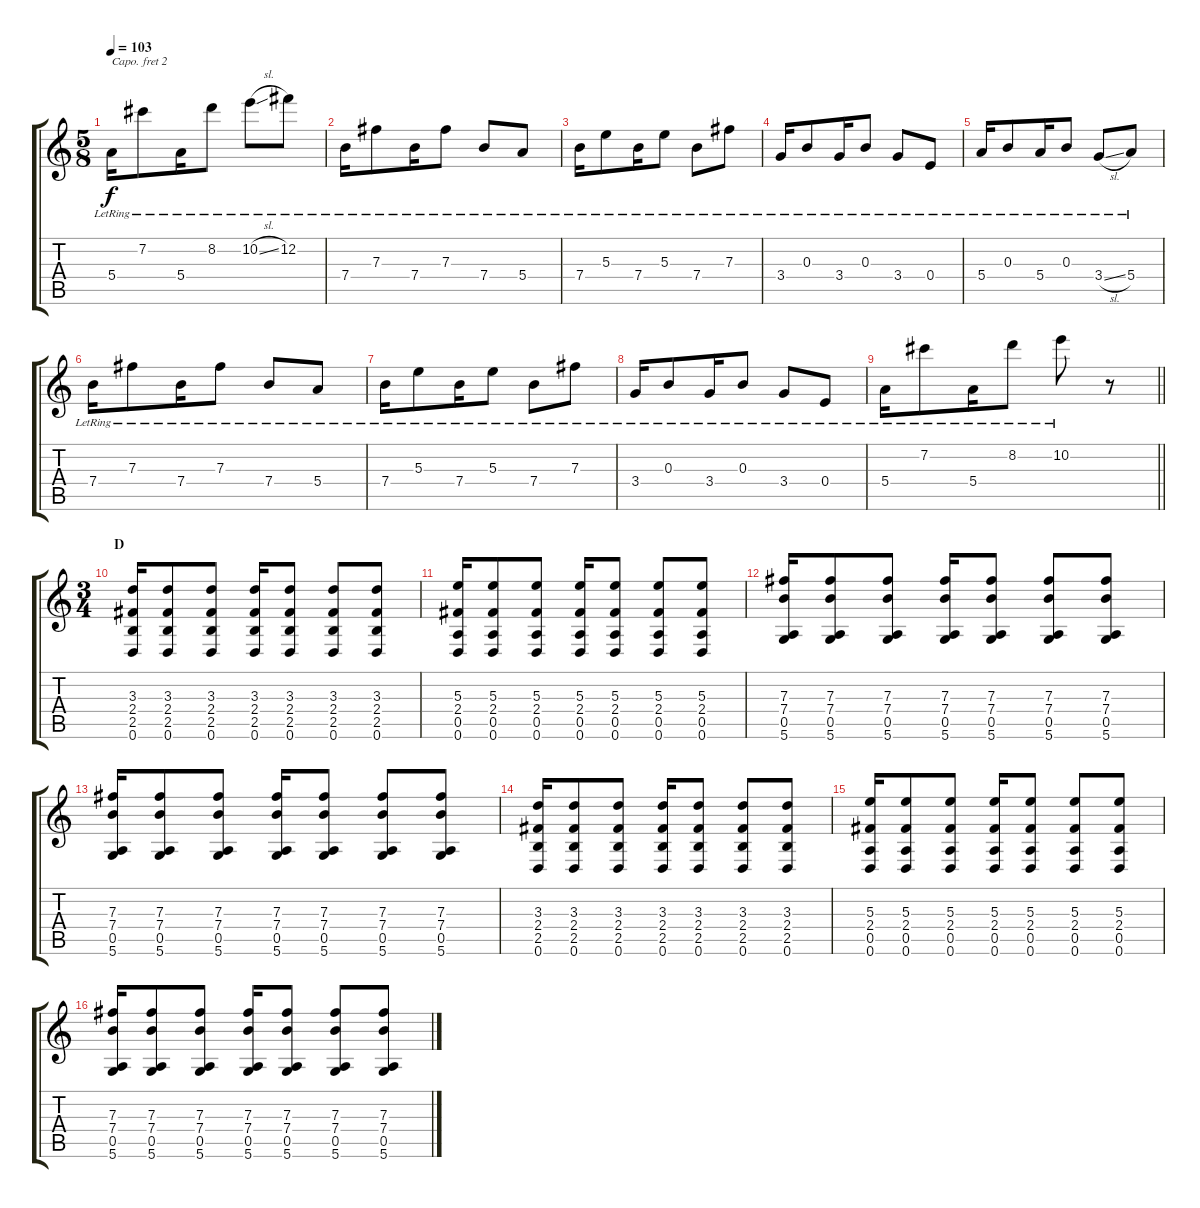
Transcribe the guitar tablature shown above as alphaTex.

\track "" {instrument overdrivenguitar}
\staff {score tabs}
\capo 2
\tuning (G4 E4 A3 D3 G2 C2) {hide}
\ts (5 8)
\tempo 103
\clef g2
\ks c
5.4{lr}.16{dy f} 7.2{lr}.8 5.4{lr}.16 8.2{lr}.8 10.2{sl lr}.8 12.2{lr}.8 |
7.4{lr}.16 7.3{lr}.8 7.4{lr}.16 7.3{lr}.8 7.4{lr}.8 5.4{lr}.8 |
7.4{lr}.16 5.3{lr}.8 7.4{lr}.16 5.3{lr}.8 7.4{lr}.8 7.3{lr}.8 |
3.4{lr}.16 0.3{lr}.8 3.4{lr}.16 0.3{lr}.8 3.4{lr}.8 0.4{lr}.8 |
5.4{lr}.16 0.3{lr}.8 5.4{lr}.16 0.3{lr}.8 3.4{sl lr}.8 5.4{lr}.8 |
7.4{lr}.16 7.3{lr}.8 7.4{lr}.16 7.3{lr}.8 7.4{lr}.8 5.4{lr}.8 |
7.4{lr}.16 5.3{lr}.8 7.4{lr}.16 5.3{lr}.8 7.4{lr}.8 7.3{lr}.8 |
3.4{lr}.16 0.3{lr}.8 3.4{lr}.16 0.3{lr}.8 3.4{lr}.8 0.4{lr}.8 |
\barLineRight lightlight
5.4{lr}.16 7.2{lr}.8 5.4{lr}.16 8.2{lr}.8 10.2{lr}.8 r.8 |
\ts (3 4)
\section ("" "D")
(3.3 2.4 2.5 0.6).16{instrument overdrivenguitar} (3.3 2.4 2.5 0.6).8 (3.3 2.4 2.5 0.6).8 (3.3 2.4 2.5 0.6).16 (3.3 2.4 2.5 0.6).8 (3.3 2.4 2.5 0.6).8 (3.3 2.4 2.5 0.6).8 |
(5.3 2.4 0.5 0.6).16 (5.3 2.4 0.5 0.6).8 (5.3 2.4 0.5 0.6).8 (5.3 2.4 0.5 0.6).16 (5.3 2.4 0.5 0.6).8 (5.3 2.4 0.5 0.6).8 (5.3 2.4 0.5 0.6).8 |
(7.3 7.4 0.5 5.6).16 (7.3 7.4 0.5 5.6).8 (7.3 7.4 0.5 5.6).8 (7.3 7.4 0.5 5.6).16 (7.3 7.4 0.5 5.6).8 (7.3 7.4 0.5 5.6).8 (7.3 7.4 0.5 5.6).8 |
(7.3 7.4 0.5 5.6).16 (7.3 7.4 0.5 5.6).8 (7.3 7.4 0.5 5.6).8 (7.3 7.4 0.5 5.6).16 (7.3 7.4 0.5 5.6).8 (7.3 7.4 0.5 5.6).8 (7.3 7.4 0.5 5.6).8 |
(3.3 2.4 2.5 0.6).16 (3.3 2.4 2.5 0.6).8 (3.3 2.4 2.5 0.6).8 (3.3 2.4 2.5 0.6).16 (3.3 2.4 2.5 0.6).8 (3.3 2.4 2.5 0.6).8 (3.3 2.4 2.5 0.6).8 |
(5.3 2.4 0.5 0.6).16 (5.3 2.4 0.5 0.6).8 (5.3 2.4 0.5 0.6).8 (5.3 2.4 0.5 0.6).16 (5.3 2.4 0.5 0.6).8 (5.3 2.4 0.5 0.6).8 (5.3 2.4 0.5 0.6).8 |
(7.3 7.4 0.5 5.6).16 (7.3 7.4 0.5 5.6).8 (7.3 7.4 0.5 5.6).8 (7.3 7.4 0.5 5.6).16 (7.3 7.4 0.5 5.6).8 (7.3 7.4 0.5 5.6).8 (7.3 7.4 0.5 5.6).8
